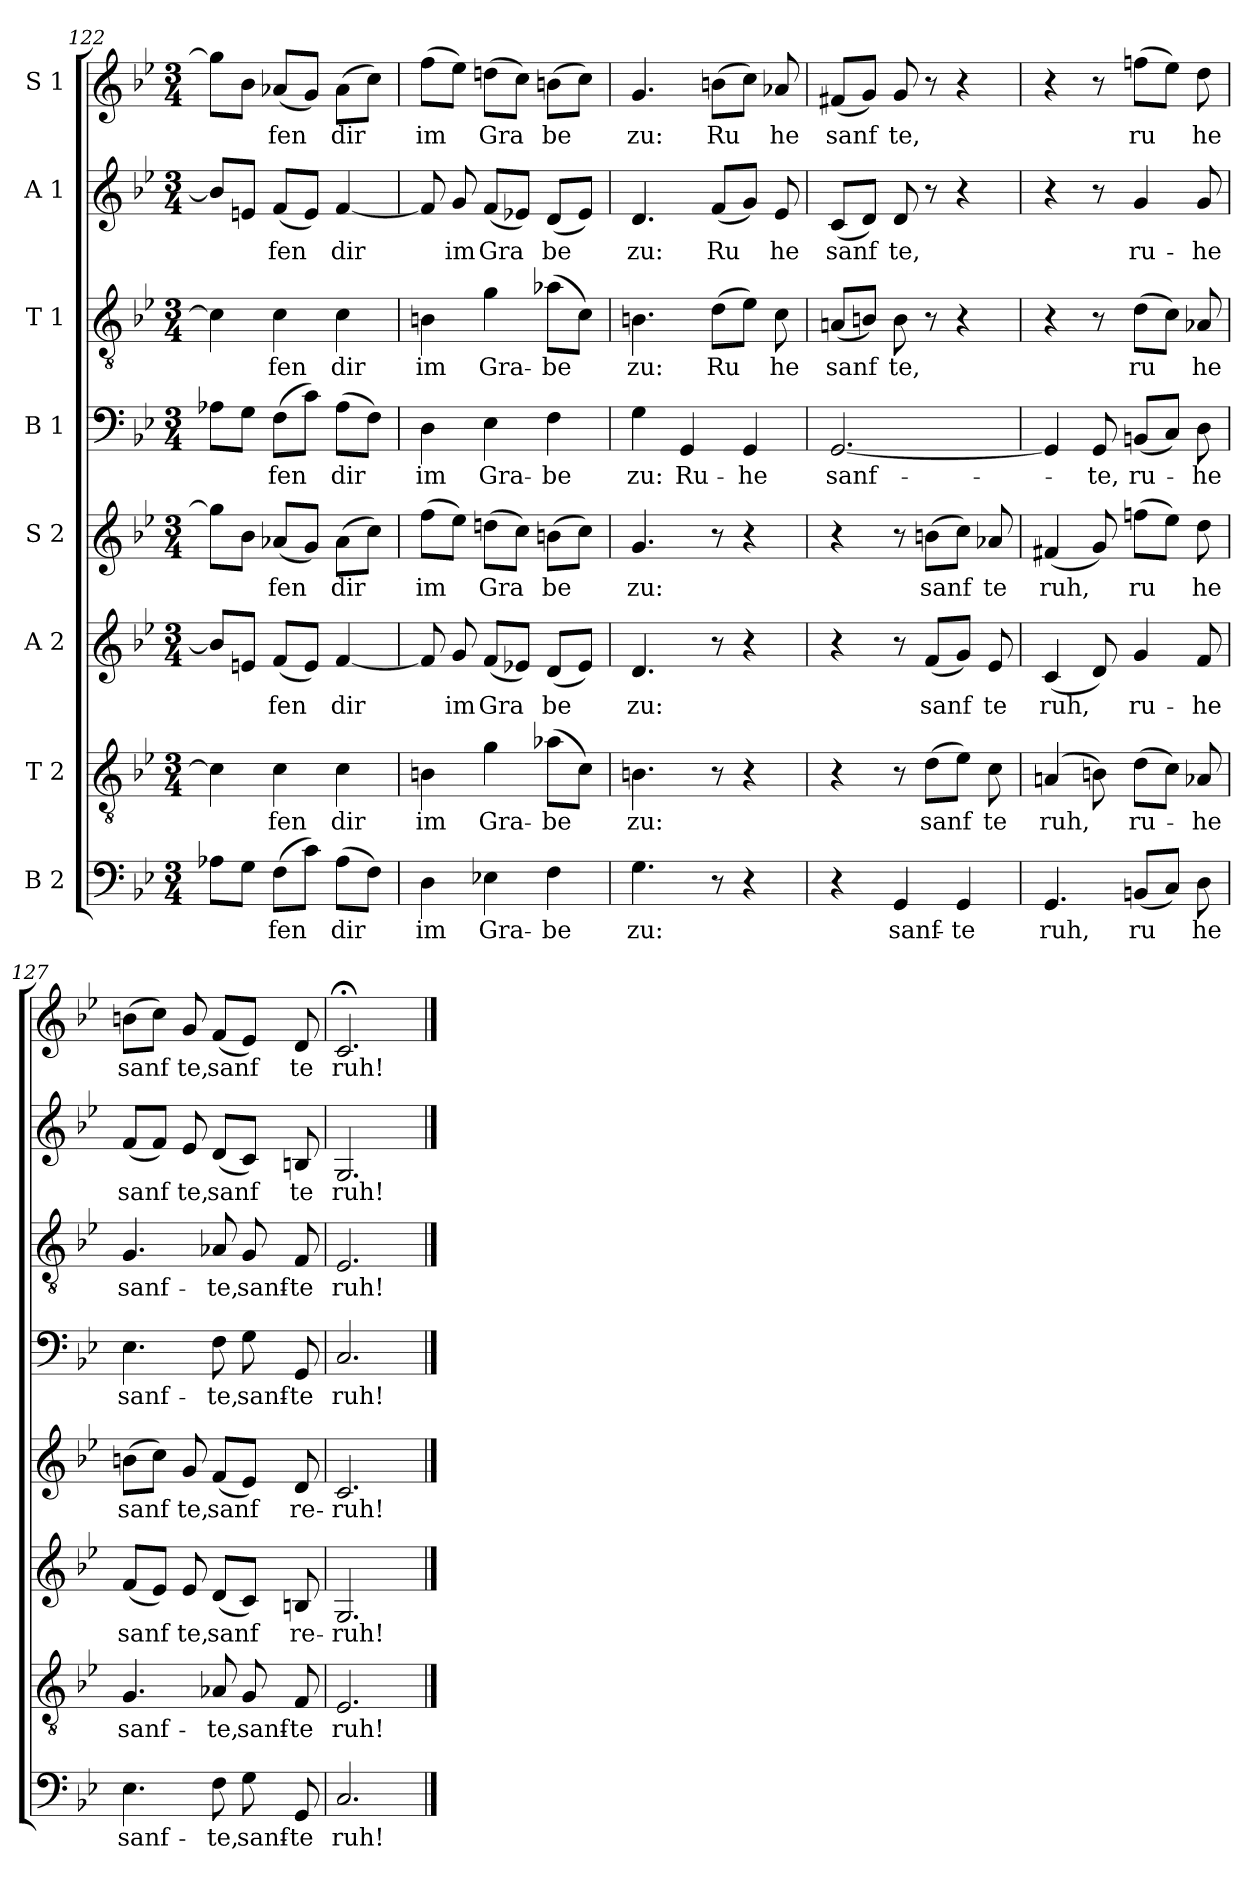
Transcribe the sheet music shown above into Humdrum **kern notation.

**kern	**text	**kern	**text	**kern	**text	**kern	**text	**kern	**text	**kern	**text	**kern	**text	**kern	**text
*part8	*part8	*part7	*part7	*part6	*part6	*part5	*part5	*part4	*part4	*part3	*part3	*part2	*part2	*part1	*part1
*staff8	*staff8	*staff7	*staff7	*staff6	*staff6	*staff5	*staff5	*staff4	*staff4	*staff3	*staff3	*staff2	*staff2	*staff1	*staff1
*I"B 2	*	*I"T 2	*	*I"A 2	*	*I"S 2	*	*I"B 1	*	*I"T 1	*	*I"A 1	*	*I"S 1	*
*clefF4	*	*clefGv2	*	*clefG2	*	*clefG2	*	*clefF4	*	*clefGv2	*	*clefG2	*	*clefG2	*
*k[b-e-]	*	*k[b-e-]	*	*k[b-e-]	*	*k[b-e-]	*	*k[b-e-]	*	*k[b-e-]	*	*k[b-e-]	*	*k[b-e-]	*
*B-:	*	*B-:	*	*B-:	*	*B-:	*	*B-:	*	*B-:	*	*B-:	*	*B-:	*
*M3/4	*	*M3/4	*	*M3/4	*	*M3/4	*	*M3/4	*	*M3/4	*	*M3/4	*	*M3/4	*
=122	=122	=122	=122	=122	=122	=122	=122	=122	=122	=122	=122	=122	=122	=122	=122
8A-X\L	.	4c\]	.	8b-/L]	.	8gg\L]	.	8A-X\L	.	4c\]	.	8b-/L]	.	8gg\L]	.
8G\J	.	.	.	8en/J	.	8b-\J	.	8G\J	.	.	.	8en/J	.	8b-\J	.
!	!LO:LY:b	!	!LO:LY:b	!	!LO:LY:b	!	!LO:LY:b	!	!LO:LY:b	!	!LO:LY:b	!	!LO:LY:b	!	!LO:LY:b
(>8F\L	fen	4c\	-fen	(<8f/L	-fen	(<8a-X/L	-fen	(>8F\L	fen	4c\	-fen	(<8f/L	-fen	(<8a-X/L	-fen
8c\J)	.	.	.	8e/J)	.	8g/J)	.	8c\J)	.	.	.	8e/J)	.	8g/J)	.
!	!LO:LY:b	!	!LO:LY:b	!	!LO:LY:b	!	!LO:LY:b	!	!LO:LY:b	!	!LO:LY:b	!	!LO:LY:b	!	!LO:LY:b
(>8A-\L	dir	4c\	dir	[4f/	dir	(>8a-\L	dir	(>8A-\L	dir	4c\	dir	[4f/	dir	(>8a-\L	dir
8F\J)	.	.	.	.	.	8cc\J)	.	8F\J)	.	.	.	.	.	8cc\J)	.
!!LO:PB:g=z
=123	=123	=123	=123	=123	=123	=123	=123	=123	=123	=123	=123	=123	=123	=123	=123
!	!LO:LY:b	!	!LO:LY:b	!	!	!	!LO:LY:b	!	!LO:LY:b	!	!LO:LY:b	!	!	!	!LO:LY:b
4D\	im	4Bn\	im	8f/]	.	(>8ff\L	im	4D\	im	4Bn\	im	8f/]	.	(>8ff\L	im
!	!	!	!	!	!LO:LY:b	!	!	!	!	!	!	!	!LO:LY:b	!	!
.	.	.	.	8g/	im	8ee-\J)	.	.	.	.	.	8g/	im	8ee-\J)	.
!	!LO:LY:b	!	!LO:LY:b	!	!LO:LY:b	!	!LO:LY:b	!	!LO:LY:b	!	!LO:LY:b	!	!LO:LY:b	!	!LO:LY:b
4E-X\	Gra-	4g\	Gra-	(<8f/L	Gra	(>8ddn\L	Gra	4E-\	Gra-	4g\	Gra-	(<8f/L	Gra	(>8ddn\L	Gra
.	.	.	.	8e-X/J)	.	8cc\J)	.	.	.	.	.	8e-X/J)	.	8cc\J)	.
!	!LO:LY:b	!	!LO:LY:b	!	!LO:LY:b	!	!LO:LY:b	!	!LO:LY:b	!	!LO:LY:b	!	!LO:LY:b	!	!LO:LY:b
4F\	-be	(>8a-X\L	-be	(<8d/L	be	(>8bn\L	be	4F\	-be	(>8a-X\L	-be	(<8d/L	be	(>8bn\L	be
.	.	8c\J)	.	8e-/J)	.	8cc\J)	.	.	.	8c\J)	.	8e-/J)	.	8cc\J)	.
=124	=124	=124	=124	=124	=124	=124	=124	=124	=124	=124	=124	=124	=124	=124	=124
!	!LO:LY:b	!	!LO:LY:b	!	!LO:LY:b	!	!LO:LY:b	!	!LO:LY:b	!	!LO:LY:b	!	!LO:LY:b	!	!LO:LY:b
4.G\	zu:	4.Bn\	zu:	4.d/	zu:	4.g/	zu:	4G\	zu:	4.Bn\	zu:	4.d/	zu:	4.g/	zu:
!	!	!	!	!	!	!	!	!	!LO:LY:b	!	!	!	!	!	!
.	.	.	.	.	.	.	.	4GG/	Ru-	.	.	.	.	.	.
!	!	!	!	!	!	!	!	!	!	!	!LO:LY:b	!	!LO:LY:b	!	!LO:LY:b
8r	.	8r	.	8r	.	8r	.	.	.	(>8d\L	Ru	(<8f/L	Ru	(>8bn\L	Ru
!	!	!	!	!	!	!	!	!	!LO:LY:b	!	!	!	!	!	!
4r	.	4r	.	4r	.	4r	.	4GG/	-he	8e-\J)	.	8g/J)	.	8cc\J)	.
!	!	!	!	!	!	!	!	!	!	!	!LO:LY:b	!	!LO:LY:b	!	!LO:LY:b
.	.	.	.	.	.	.	.	.	.	8c\	he	8e-/	he	8a-X/	he
=125	=125	=125	=125	=125	=125	=125	=125	=125	=125	=125	=125	=125	=125	=125	=125
!	!	!	!	!	!	!	!	!	!LO:LY:b	!	!LO:LY:b	!	!LO:LY:b	!	!LO:LY:b
4r	.	4r	.	4r	.	4r	.	[2.GG/	sanf-	(<8An/L	sanf	(<8c/L	sanf	(<8f#X/L	sanf
.	.	.	.	.	.	.	.	.	.	8Bn/J)	.	8d/J)	.	8g/J)	.
!	!LO:LY:b	!	!	!	!	!	!	!	!	!	!LO:LY:b	!	!LO:LY:b	!	!LO:LY:b
4GG/	sanf-	8r	.	8r	.	8r	.	.	.	8B\	te,	8d/	te,	8g/	te,
!	!	!	!LO:LY:b	!	!LO:LY:b	!	!LO:LY:b	!	!	!	!	!	!	!	!
.	.	(>8d\L	sanf	(<8f/L	sanf	(>8bn\L	sanf	.	.	8r	.	8r	.	8r	.
!	!LO:LY:b	!	!	!	!	!	!	!	!	!	!	!	!	!	!
4GG/	-te	8e-\J)	.	8g/J)	.	8cc\J)	.	.	.	4r	.	4r	.	4r	.
!	!	!	!LO:LY:b	!	!LO:LY:b	!	!LO:LY:b	!	!	!	!	!	!	!	!
.	.	8c\	te	8e-/	te	8a-X/	te	.	.	.	.	.	.	.	.
=126	=126	=126	=126	=126	=126	=126	=126	=126	=126	=126	=126	=126	=126	=126	=126
!	!LO:LY:b	!	!LO:LY:b	!	!LO:LY:b	!	!LO:LY:b	!	!	!	!	!	!	!	!
4.GG/	ruh,	(<4An/	ruh,	(<4c/	ruh,	(<4f#X/	ruh,	4GG/]	.	4r	.	4r	.	4r	.
!	!	!	!	!	!	!	!	!	!LO:LY:b	!	!	!	!	!	!
.	.	8Bn\)	.	8d/)	.	8g/)	.	8GG/	-te,	8r	.	8r	.	8r	.
!	!LO:LY:b	!	!LO:LY:b	!	!LO:LY:b	!	!LO:LY:b	!	!LO:LY:b	!	!LO:LY:b	!	!LO:LY:b	!	!LO:LY:b
(<8BBn/L	ru	(>8d\L	ru-	4g/	ru-	(>8ffn\L	ru	(<8BBn/L	ru-	(>8d\L	ru	4g/	ru-	(>8ffn\L	ru
!	!	!	!	!	!	!	!LO:LY:b	!	!	!	!	!	!	!	!
8C/J)	.	8c\J)	.	.	.	8ee-\J)	­	8C/J)	.	8c\J)	.	.	.	8ee-\J)	.
!	!LO:LY:b	!	!LO:LY:b	!	!LO:LY:b	!	!LO:LY:b	!	!LO:LY:b	!	!LO:LY:b	!	!LO:LY:b	!	!LO:LY:b
8D\	he	8A-X/	-he	8f/	-he	8dd\	he	8D\	-he	8A-X/	he	8g/	-he	8dd\	he
=127	=127	=127	=127	=127	=127	=127	=127	=127	=127	=127	=127	=127	=127	=127	=127
!	!LO:LY:b	!	!LO:LY:b	!	!LO:LY:b	!	!LO:LY:b	!	!LO:LY:b	!	!LO:LY:b	!	!LO:LY:b	!	!LO:LY:b
4.E-\	sanf-	4.G/	sanf-	(<8f/L	sanf	(>8bn\L	sanf	4.E-\	sanf-	4.G/	sanf-	(<8f/L	sanf	(>8bn\L	sanf
.	.	.	.	8e-/J)	.	8cc\J)	.	.	.	.	.	8f/J)	.	8cc\J)	.
!	!	!	!	!	!LO:LY:b	!	!LO:LY:b	!	!	!	!	!	!LO:LY:b	!	!LO:LY:b
.	.	.	.	8e-/	te,	8g/	te,	.	.	.	.	8e-/	te,	8g/	te,
!	!LO:LY:b	!	!LO:LY:b	!	!LO:LY:b	!	!LO:LY:b	!	!LO:LY:b	!	!LO:LY:b	!	!LO:LY:b	!	!LO:LY:b
8F\	-te,	8A-X/	-te,	(<8d/L	sanf	(<8f/L	sanf	8F\	-te,	8A-X/	-te,	(<8d/L	sanf	(<8f/L	sanf
!	!LO:LY:b	!	!LO:LY:b	!	!	!	!	!	!LO:LY:b	!	!LO:LY:b	!	!	!	!
8G\	sanf-	8G/	sanf-	8c/J)	.	8e-/J)	.	8G\	sanf-	8G/	sanf-	8c/J)	.	8e-/J)	.
!	!LO:LY:b	!	!LO:LY:b	!	!LO:LY:b	!	!LO:LY:b	!	!LO:LY:b	!	!LO:LY:b	!	!LO:LY:b	!	!LO:LY:b
8GG/	-te	8F/	-te	8Bn/	re-	8d/	re-	8GG/	-te	8F/	-te	8Bn/	te	8d/	te
=128	=128	=128	=128	=128	=128	=128	=128	=128	=128	=128	=128	=128	=128	=128	=128
!	!LO:LY:b	!	!LO:LY:b	!	!LO:LY:b	!	!LO:LY:b	!	!LO:LY:b	!	!LO:LY:b	!	!LO:LY:b	!	!LO:LY:b
2.C/	ruh!	2.E-/	ruh!	2.G/	-ruh!	2.c/	-ruh!	2.C/	ruh!	2.E-/	ruh!	2.G/	ruh!	2.c;/	ruh!
==	==	==	==	==	==	==	==	==	==	==	==	==	==	==	==
*-	*-	*-	*-	*-	*-	*-	*-	*-	*-	*-	*-	*-	*-	*-	*-
